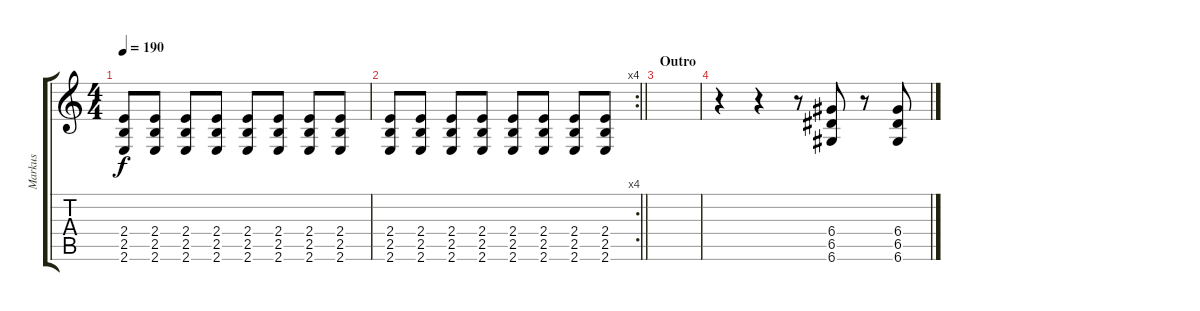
\track ("Markus" "Markus") {instrument distortionguitar}
\staff {score tabs}
\tuning (E4 B3 G3 D3 A2 D2) {hide}
\ts (4 4)
\tempo 190
\clef g2
\ks c
(2.4 2.5 2.6).8{dy f} (2.4 2.5 2.6).8 (2.4 2.5 2.6).8 (2.4 2.5 2.6).8 (2.4 2.5 2.6).8 (2.4 2.5 2.6).8 (2.4 2.5 2.6).8 (2.4 2.5 2.6).8 |
\rc 4
\barLineRight lightlight
(2.4 2.5 2.6).8 (2.4 2.5 2.6).8 (2.4 2.5 2.6).8 (2.4 2.5 2.6).8 (2.4 2.5 2.6).8 (2.4 2.5 2.6).8 (2.4 2.5 2.6).8 (2.4 2.5 2.6).8 |
\section ("" "Outro")
|
r.4 r.4 r.8 (6.4 6.5 6.6).8 r.8 (6.4 6.5 6.6).8
